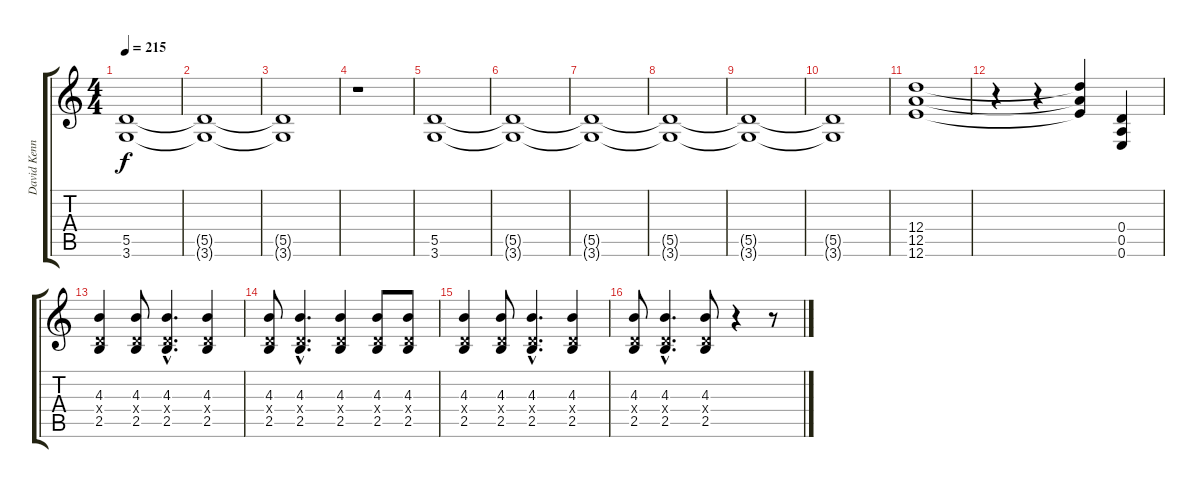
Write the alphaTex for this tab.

\track ("David Kennedy (Guitar)" "David Kenn") {instrument distortionguitar}
\staff {score tabs}
\tuning (E4 B3 G3 D3 A2 E2) {hide}
\ts (4 4)
\tempo 215
\clef g2
\ks c
(5.5{t} 3.6{t}).1{dy f} |
(5.5{t} 3.6{t}).1 |
(5.5{t} 3.6{t}).1 |
r.1 |
(5.5 3.6).1 |
(5.5{t} 3.6{t}).1 |
(5.5{t} 3.6{t}).1 |
(5.5{t} 3.6{t}).1 |
(5.5{t} 3.6{t}).1 |
(5.5{t} 3.6{t}).1 |
(12.4 12.5 12.6).1 |
r.4 r.4 (12.4{t} 12.5{t} 12.6{t}).4 (0.4 0.5 0.6).4 |
(4.3 0.4{x} 2.5).4{instrument distortionguitar} (4.3 0.4{x} 2.5).8 (4.3{hac} 0.4{hac x} 2.5{hac}).4{d} (4.3 0.4{x} 2.5).4 |
(4.3 0.4{x} 2.5).8 (4.3{hac} 0.4{hac x} 2.5{hac}).4{d} (4.3 0.4{x} 2.5).4 (4.3 0.4{x} 2.5).8 (4.3 0.4{x} 2.5).8 |
(4.3 0.4{x} 2.5).4 (4.3 0.4{x} 2.5).8 (4.3{hac} 0.4{hac x} 2.5{hac}).4{d} (4.3 0.4{x} 2.5).4 |
(4.3 0.4{x} 2.5).8 (4.3{hac} 0.4{hac x} 2.5{hac}).4{d} (4.3 0.4{x} 2.5).8 r.4 r.8
